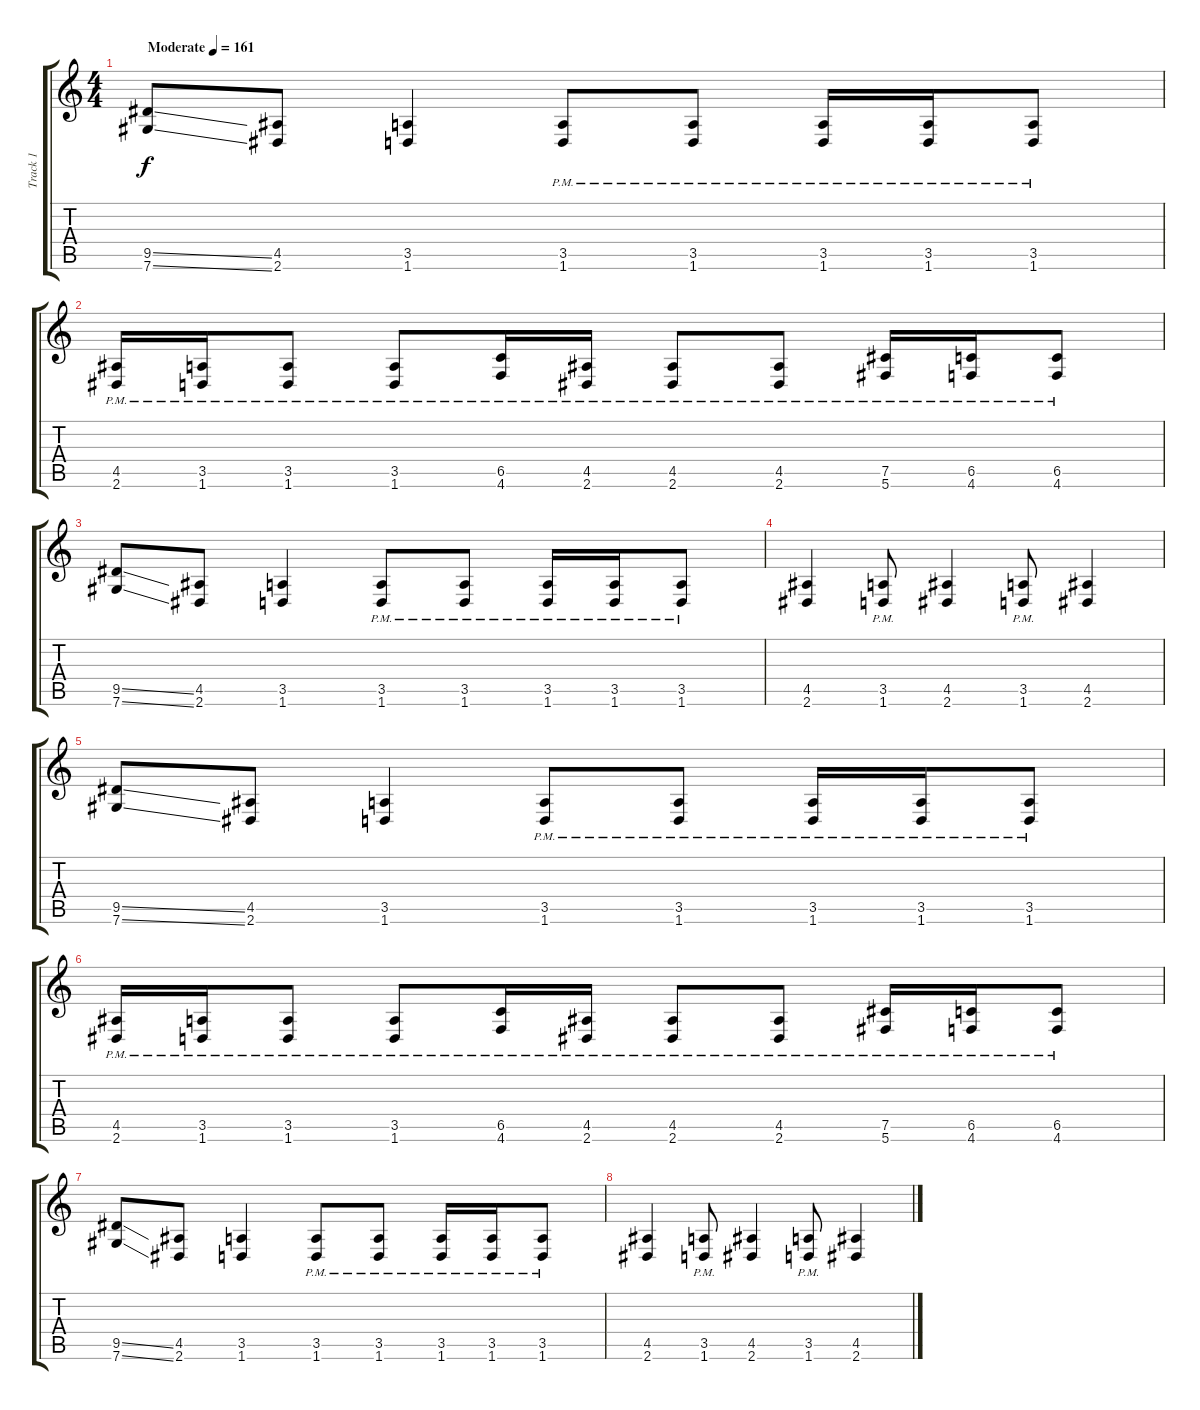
\track ("Track 1" "Track 1") {instrument distortionguitar}
\staff {score tabs}
\tuning (Db4 Ab3 E3 B2 Gb2 Db2) {hide}
\ts (4 4)
\tempo (161 "Moderate")
\clef g2
\ks c
(9.5{ss} 7.6{ss}).8{dy f instrument distortionguitar} (4.5 2.6).8 (3.5 1.6).4 (3.5{pm} 1.6{pm}).8 (3.5{pm} 1.6{pm}).8 (3.5{pm} 1.6{pm}).16 (3.5{pm} 1.6{pm}).16 (3.5{pm} 1.6{pm}).8 |
(4.5{pm} 2.6{pm}).16 (3.5{pm} 1.6{pm}).16 (3.5{pm} 1.6{pm}).8 (3.5{pm} 1.6{pm}).8 (6.5{pm} 4.6{pm}).16 (4.5{pm} 2.6{pm}).16 (4.5{pm} 2.6{pm}).8 (4.5{pm} 2.6{pm}).8 (7.5{pm} 5.6{pm}).16 (6.5{pm} 4.6{pm}).16 (6.5{pm} 4.6{pm}).8 |
(9.5{ss} 7.6{ss}).8 (4.5 2.6).8 (3.5 1.6).4 (3.5{pm} 1.6{pm}).8 (3.5{pm} 1.6{pm}).8 (3.5{pm} 1.6{pm}).16 (3.5{pm} 1.6{pm}).16 (3.5{pm} 1.6{pm}).8 |
(4.5 2.6).4 (3.5{pm} 1.6).8 (4.5 2.6).4 (3.5{pm} 1.6{pm}).8 (4.5 2.6).4 |
(9.5{ss} 7.6{ss}).8 (4.5 2.6).8 (3.5 1.6).4 (3.5{pm} 1.6{pm}).8 (3.5{pm} 1.6{pm}).8 (3.5{pm} 1.6{pm}).16 (3.5{pm} 1.6{pm}).16 (3.5{pm} 1.6{pm}).8 |
(4.5{pm} 2.6{pm}).16 (3.5{pm} 1.6{pm}).16 (3.5{pm} 1.6{pm}).8 (3.5{pm} 1.6{pm}).8 (6.5{pm} 4.6{pm}).16 (4.5{pm} 2.6{pm}).16 (4.5{pm} 2.6{pm}).8 (4.5{pm} 2.6{pm}).8 (7.5{pm} 5.6{pm}).16 (6.5{pm} 4.6{pm}).16 (6.5{pm} 4.6{pm}).8 |
(9.5{ss} 7.6{ss}).8 (4.5 2.6).8 (3.5 1.6).4 (3.5{pm} 1.6{pm}).8 (3.5{pm} 1.6{pm}).8 (3.5{pm} 1.6{pm}).16 (3.5{pm} 1.6{pm}).16 (3.5{pm} 1.6{pm}).8 |
(4.5 2.6).4 (3.5{pm} 1.6).8 (4.5 2.6).4 (3.5{pm} 1.6{pm}).8 (4.5 2.6).4
